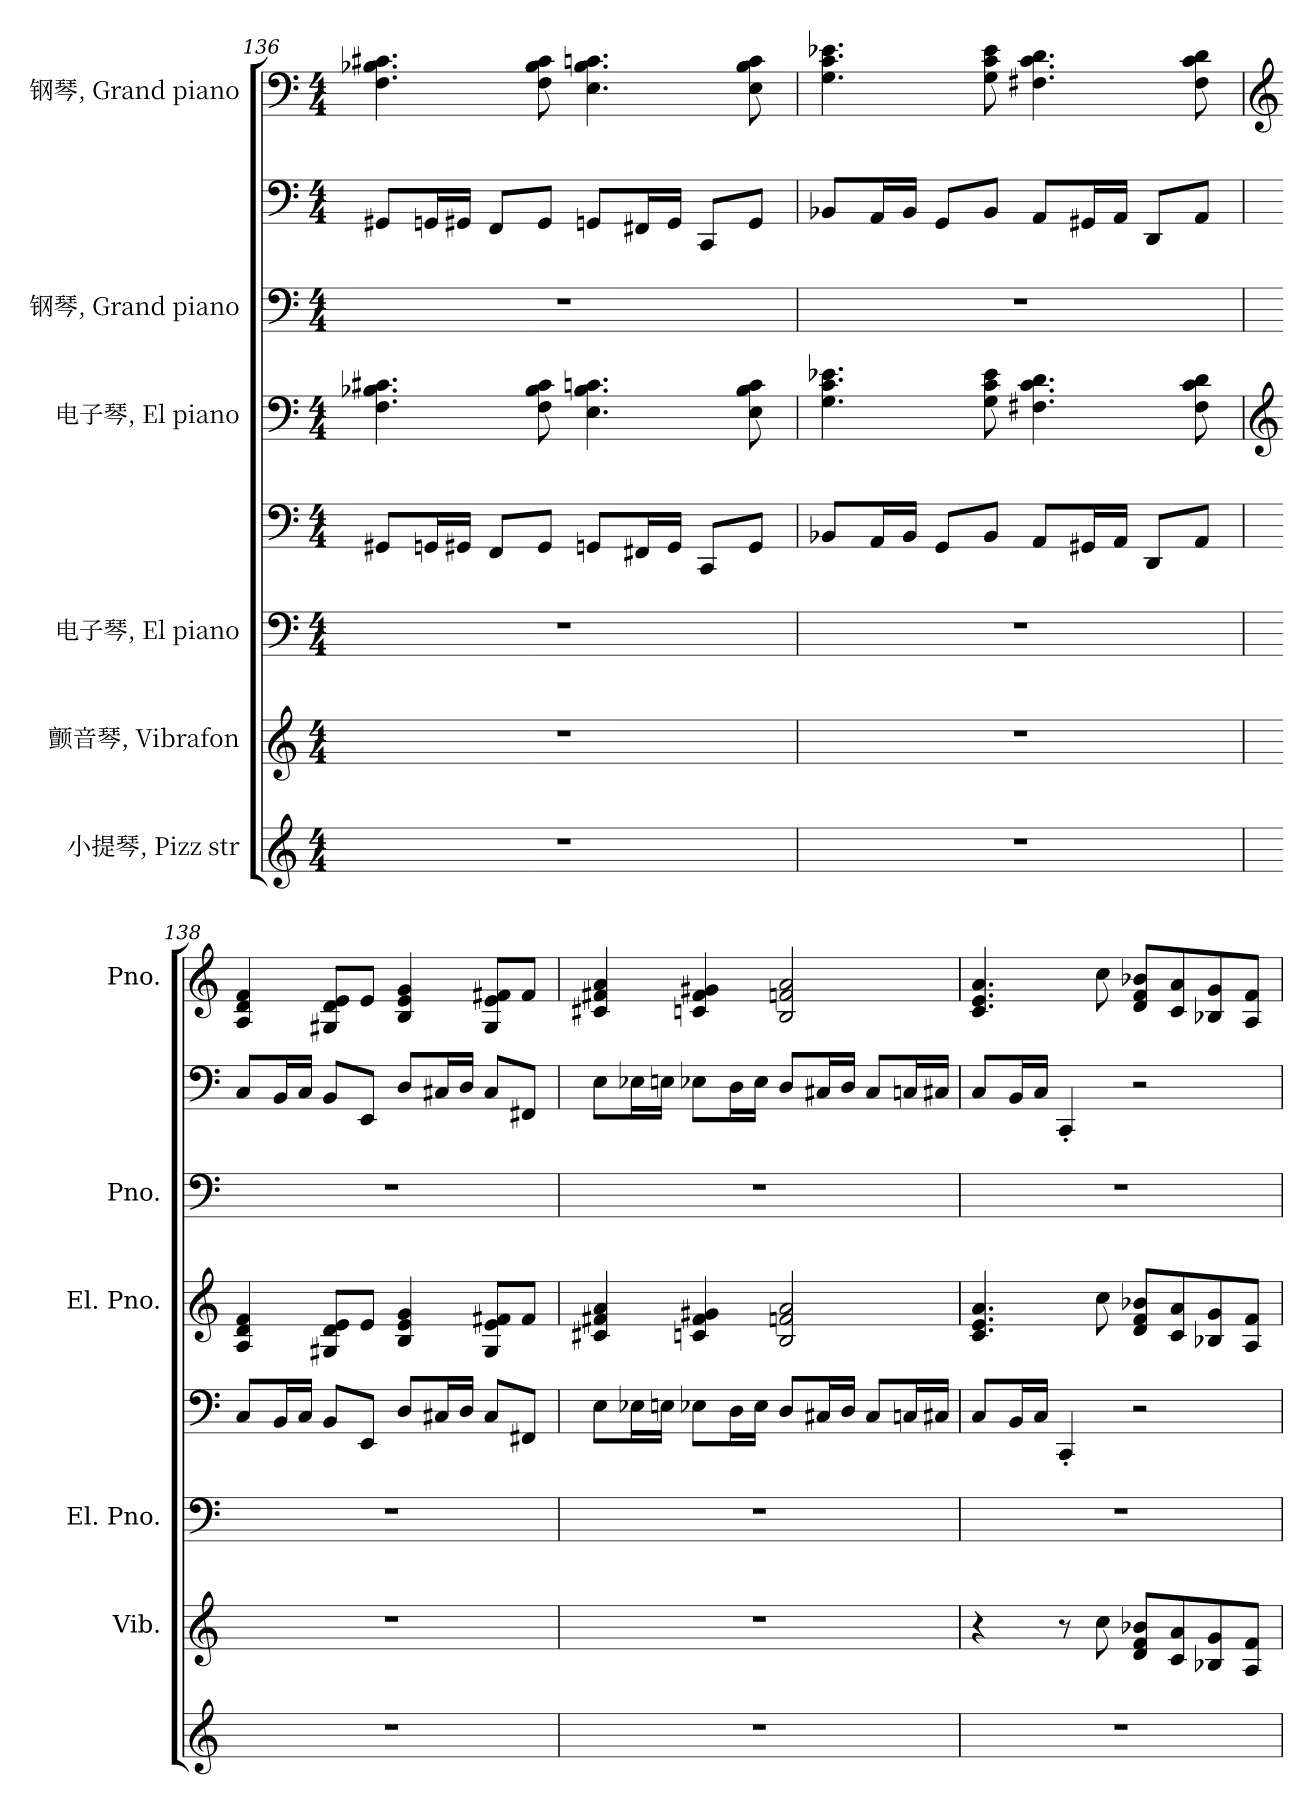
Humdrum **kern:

**kern	**kern	**kern	**kern	**kern	**kern	**kern	**kern
*part6	*part5	*part4	*part4	*part3	*part2	*part2	*part1
*staff8	*staff7	*staff6	*staff5	*staff4	*staff3	*staff2	*staff1
*I"小提琴, Pizz str	*I"颤音琴, Vibrafon	*I"电子琴, El piano	*	*I"电子琴, El piano	*I"钢琴, Grand piano	*	*I"钢琴, Grand piano
*	*I'Vib.	*I'El. Pno.	*	*I'El. Pno.	*I'Pno.	*	*I'Pno.
!!LO:PB:g=z
*clefG2	*clefG2	*clefF4	*clefF4	*clefF4	*clefF4	*clefF4	*clefF4
*k[]	*k[]	*k[]	*k[]	*k[]	*k[]	*k[]	*k[]
*M4/4	*M4/4	*M4/4	*M4/4	*M4/4	*M4/4	*M4/4	*M4/4
=136	=136	=136	=136	=136	=136	=136	=136
1r	1r	1r	8GG#X/L	4.F\ 4.B-X\ 4.c#X\	1r	8GG#X/L	4.F\ 4.B-X\ 4.c#X\
.	.	.	16GGn/L	.	.	16GGn/L	.
.	.	.	16GG#X/JJ	.	.	16GG#X/JJ	.
.	.	.	8FF/L	.	.	8FF/L	.
.	.	.	8GG#/J	8F\ 8B-\ 8c#\	.	8GG#/J	8F\ 8B-\ 8c#\
.	.	.	8GGn/L	4.E\ 4.B-\ 4.cn\	.	8GGn/L	4.E\ 4.B-\ 4.cn\
.	.	.	16FF#X/L	.	.	16FF#X/L	.
.	.	.	16GG/JJ	.	.	16GG/JJ	.
.	.	.	8CC/L	.	.	8CC/L	.
.	.	.	8GG/J	8E\ 8B-\ 8c\	.	8GG/J	8E\ 8B-\ 8c\
=137	=137	=137	=137	=137	=137	=137	=137
1r	1r	1r	8BB-X/L	4.G\ 4.c\ 4.e-X\	1r	8BB-X/L	4.G\ 4.c\ 4.e-X\
.	.	.	16AA/L	.	.	16AA/L	.
.	.	.	16BB-/JJ	.	.	16BB-/JJ	.
.	.	.	8GG/L	.	.	8GG/L	.
.	.	.	8BB-/J	8G\ 8c\ 8e-\	.	8BB-/J	8G\ 8c\ 8e-\
.	.	.	8AA/L	4.F#X\ 4.c\ 4.d\	.	8AA/L	4.F#X\ 4.c\ 4.d\
.	.	.	16GG#X/L	.	.	16GG#X/L	.
.	.	.	16AA/JJ	.	.	16AA/JJ	.
.	.	.	8DD/L	.	.	8DD/L	.
.	.	.	8AA/J	8F#\ 8c\ 8d\	.	8AA/J	8F#\ 8c\ 8d\
=138	=138	=138	=138	=138	=138	=138	=138
*	*	*	*	*clefG2	*	*	*clefG2
1r	1r	1r	8C/L	4A/ 4d/ 4f/	1r	8C/L	4A/ 4d/ 4f/
.	.	.	16BB/L	.	.	16BB/L	.
.	.	.	16C/JJ	.	.	16C/JJ	.
.	.	.	8BB/L	8G#X/ 8d/ 8e/L	.	8BB/L	8G#X/ 8d/ 8e/L
.	.	.	8EE/J	8e/J	.	8EE/J	8e/J
.	.	.	8D/L	4B/ 4e/ 4g/	.	8D/L	4B/ 4e/ 4g/
.	.	.	16C#X/L	.	.	16C#X/L	.
.	.	.	16D/JJ	.	.	16D/JJ	.
.	.	.	8C#/L	8G#/ 8e/ 8f#X/L	.	8C#/L	8G#/ 8e/ 8f#X/L
.	.	.	8FF#X/J	8f#/J	.	8FF#X/J	8f#/J
!!LO:PB:g=z
=139	=139	=139	=139	=139	=139	=139	=139
1r	1r	1r	8E\L	4c#X/ 4f#X/ 4a/	1r	8E\L	4c#X/ 4f#X/ 4a/
.	.	.	16E-X\L	.	.	16E-X\L	.
.	.	.	16En\JJ	.	.	16En\JJ	.
.	.	.	8E-X\L	4cn/ 4f#/ 4g#X/	.	8E-X\L	4cn/ 4f#/ 4g#X/
.	.	.	16D\L	.	.	16D\L	.
.	.	.	16E-\JJ	.	.	16E-\JJ	.
.	.	.	8D/L	2B/ 2fn/ 2a/	.	8D/L	2B/ 2fn/ 2a/
.	.	.	16C#X/L	.	.	16C#X/L	.
.	.	.	16D/JJ	.	.	16D/JJ	.
.	.	.	8C#/L	.	.	8C#/L	.
.	.	.	16Cn/L	.	.	16Cn/L	.
.	.	.	16C#X/JJ	.	.	16C#X/JJ	.
=140	=140	=140	=140	=140	=140	=140	=140
1r	4r	1r	8C/L	4.c/ 4.e/ 4.a/	1r	8C/L	4.c/ 4.e/ 4.a/
.	.	.	16BB/L	.	.	16BB/L	.
.	.	.	16C/JJ	.	.	16C/JJ	.
.	8r	.	4CC'/	.	.	4CC'/	.
.	8cc\	.	.	8cc\	.	.	8cc\
.	8d/ 8f/ 8b-X/L	.	2r	8d/ 8f/ 8b-X/L	.	2r	8d/ 8f/ 8b-X/L
.	8c/ 8a/	.	.	8c/ 8a/	.	.	8c/ 8a/
.	8B-X/ 8g/	.	.	8B-X/ 8g/	.	.	8B-X/ 8g/
.	8A/ 8f/J	.	.	8A/ 8f/J	.	.	8A/ 8f/J
=	=	=	=	=	=	=	=
*-	*-	*-	*-	*-	*-	*-	*-
